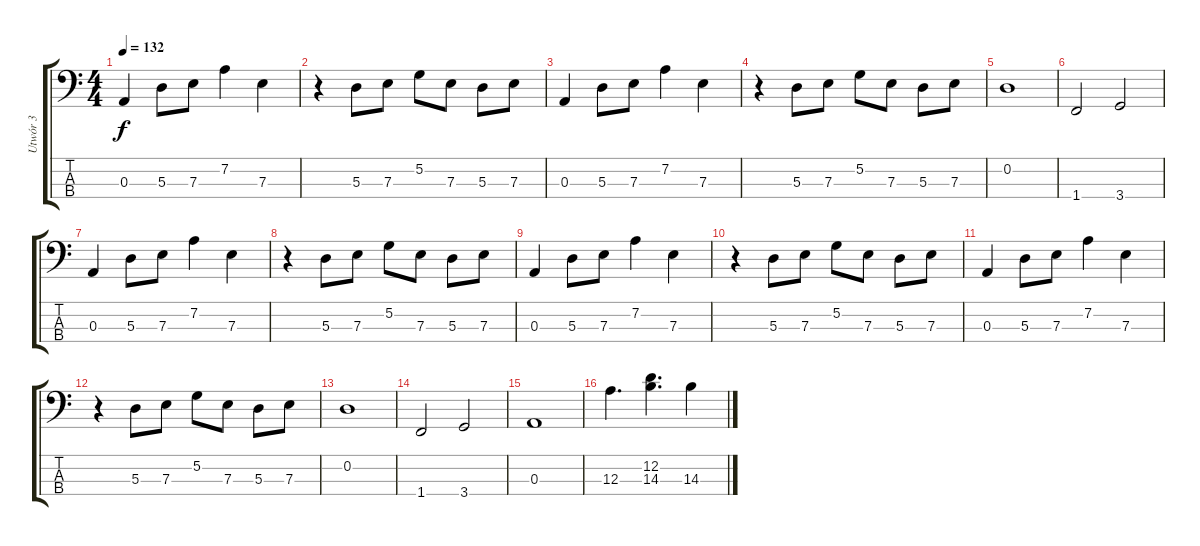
\track ("Utwór 3" "Utwór 3") {instrument electricbassfinger}
\staff {score tabs}
\tuning (G2 D2 A1 E1) {hide}
\ts (4 4)
\tempo 132
\clef f4
\ks c
0.3.4{dy f} 5.3.8 7.3.8 7.2.4 7.3.4 |
r.4 5.3.8 7.3.8 5.2.8 7.3.8 5.3.8 7.3.8 |
0.3.4 5.3.8 7.3.8 7.2.4 7.3.4 |
r.4 5.3.8 7.3.8 5.2.8 7.3.8 5.3.8 7.3.8 |
0.2.1 |
1.4.2 3.4.2 |
0.3.4 5.3.8 7.3.8 7.2.4 7.3.4 |
r.4 5.3.8 7.3.8 5.2.8 7.3.8 5.3.8 7.3.8 |
0.3.4 5.3.8 7.3.8 7.2.4 7.3.4 |
r.4 5.3.8 7.3.8 5.2.8 7.3.8 5.3.8 7.3.8 |
0.3.4 5.3.8 7.3.8 7.2.4 7.3.4 |
r.4 5.3.8 7.3.8 5.2.8 7.3.8 5.3.8 7.3.8 |
0.2.1 |
1.4.2 3.4.2 |
0.3.1 |
12.3.4{d} (12.2 14.3).4{d} 14.3.4
